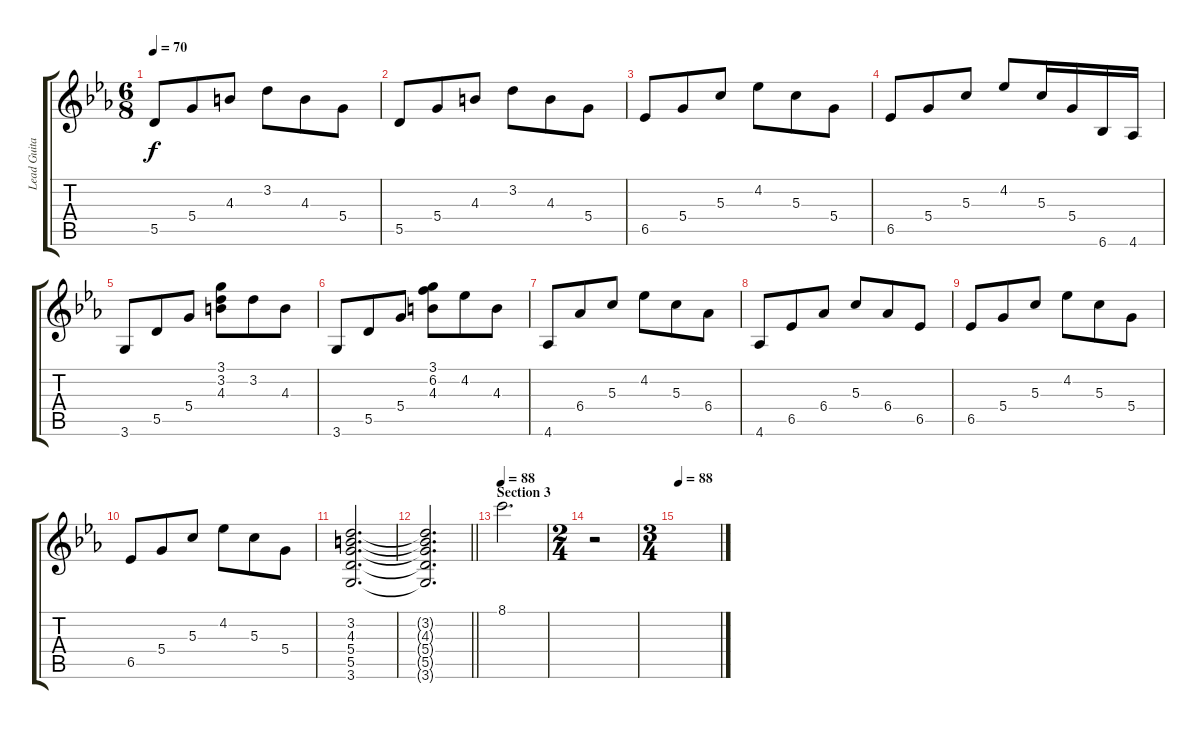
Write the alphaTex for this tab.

\track ("Lead Guitar" "Lead Guita") {instrument electricguitarclean}
\staff {score tabs}
\tuning (E4 B3 G3 D3 A2 E2) {hide}
\ts (6 8)
\tempo 70
\clef g2
\ks cminor
5.5.8{dy f} 5.4.8 4.3.8 3.2.8 4.3.8 5.4.8 |
5.5.8 5.4.8 4.3.8 3.2.8 4.3.8 5.4.8 |
6.5.8 5.4.8 5.3.8 4.2.8 5.3.8 5.4.8 |
6.5.8 5.4.8 5.3.8 4.2.8 5.3.16 5.4.16 6.6.16 4.6.16 |
3.6.8 5.5.8 5.4.8 (3.1 3.2 4.3).8 3.2.8 4.3.8 |
3.6.8 5.5.8 5.4.8 (3.1 6.2 4.3).8 4.2.8 4.3.8 |
4.6.8 6.4.8 5.3.8 4.2.8 5.3.8 6.4.8 |
4.6.8 6.5.8 6.4.8 5.3.8 6.4.8 6.5.8 |
6.5.8 5.4.8 5.3.8 4.2.8 5.3.8 5.4.8 |
6.5.8 5.4.8 5.3.8 4.2.8 5.3.8 5.4.8 |
(3.2 4.3 5.4 5.5 3.6).2{d} |
\barLineRight lightlight
(3.2{t} 4.3{t} 5.4{t} 5.5{t} 3.6{t}).2{d} |
\section ("" "Section 3")
\tempo 88
8.1.2{d} |
\ts (2 4)
r.2 |
\ts (3 4)
\tempo 88
